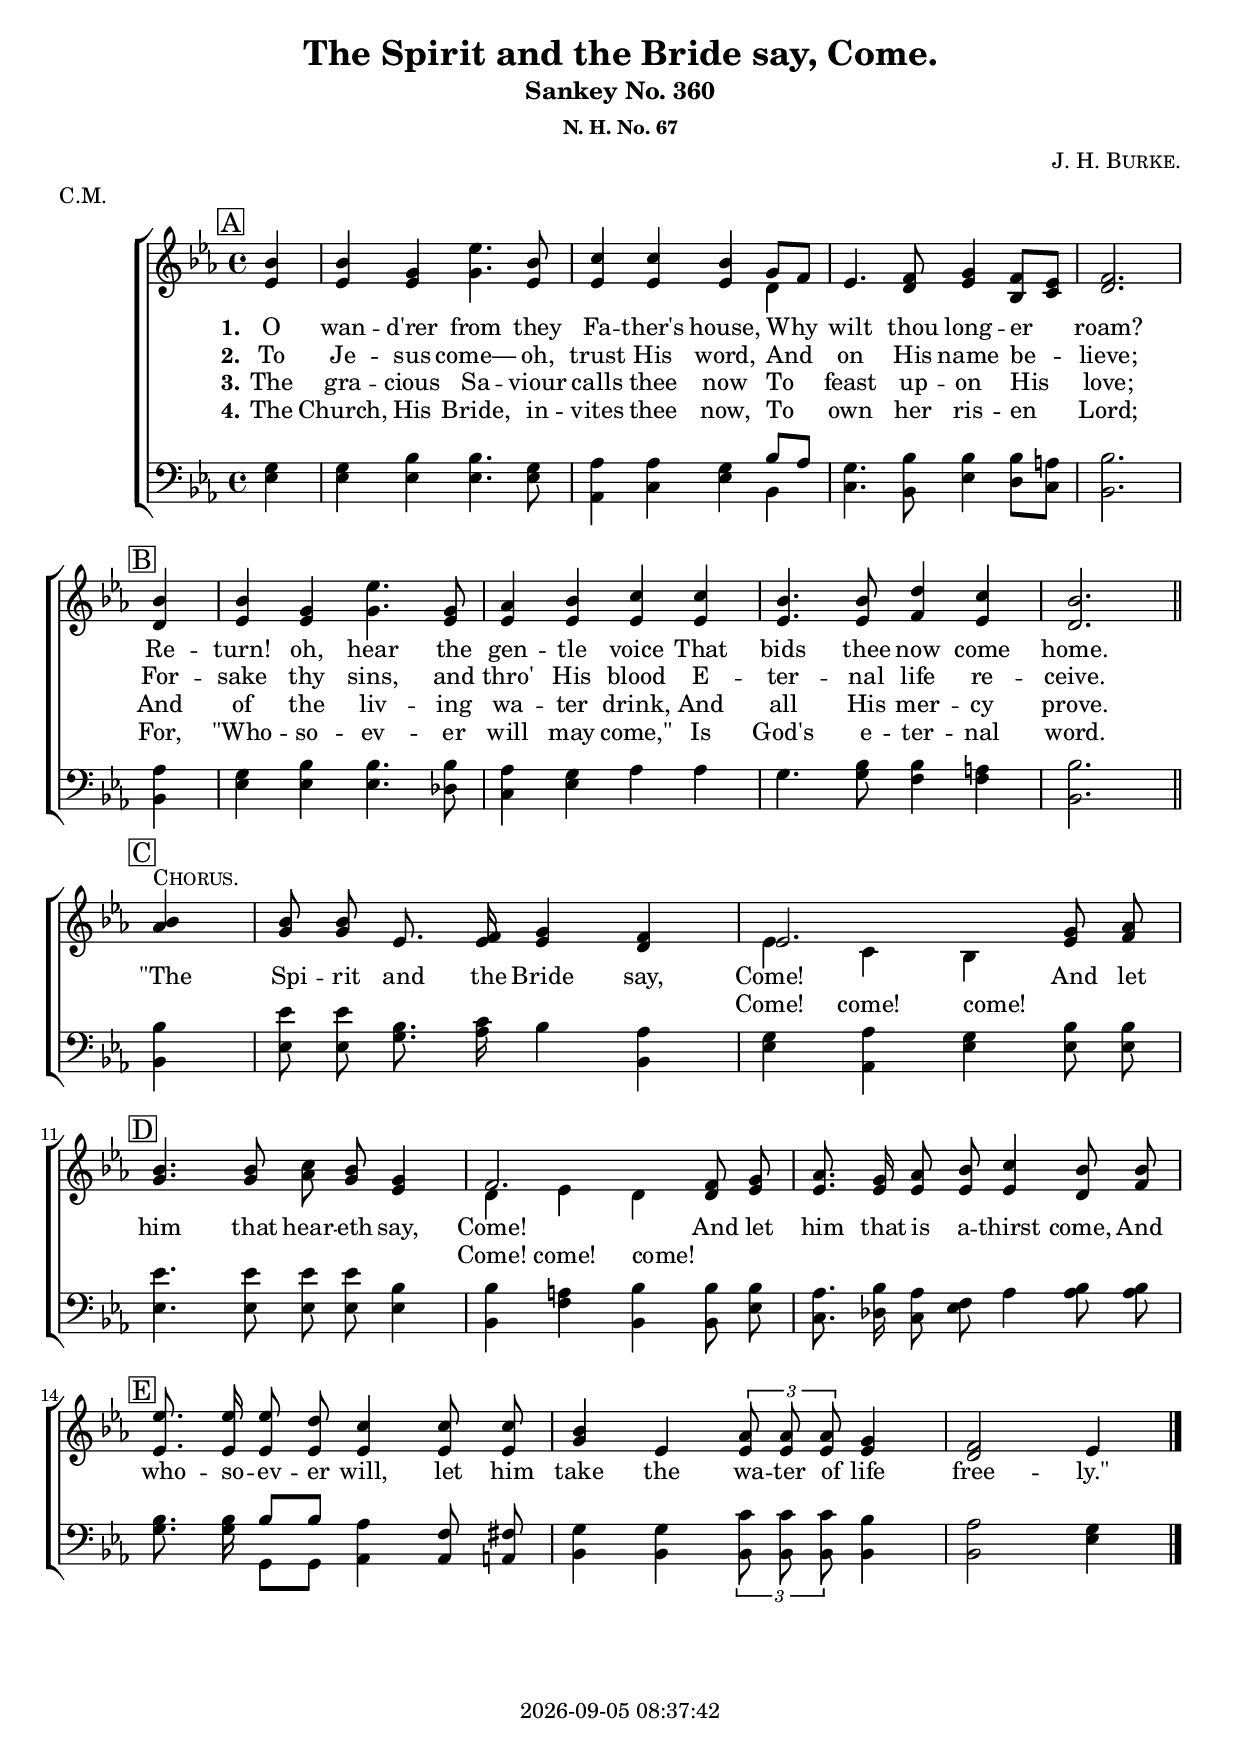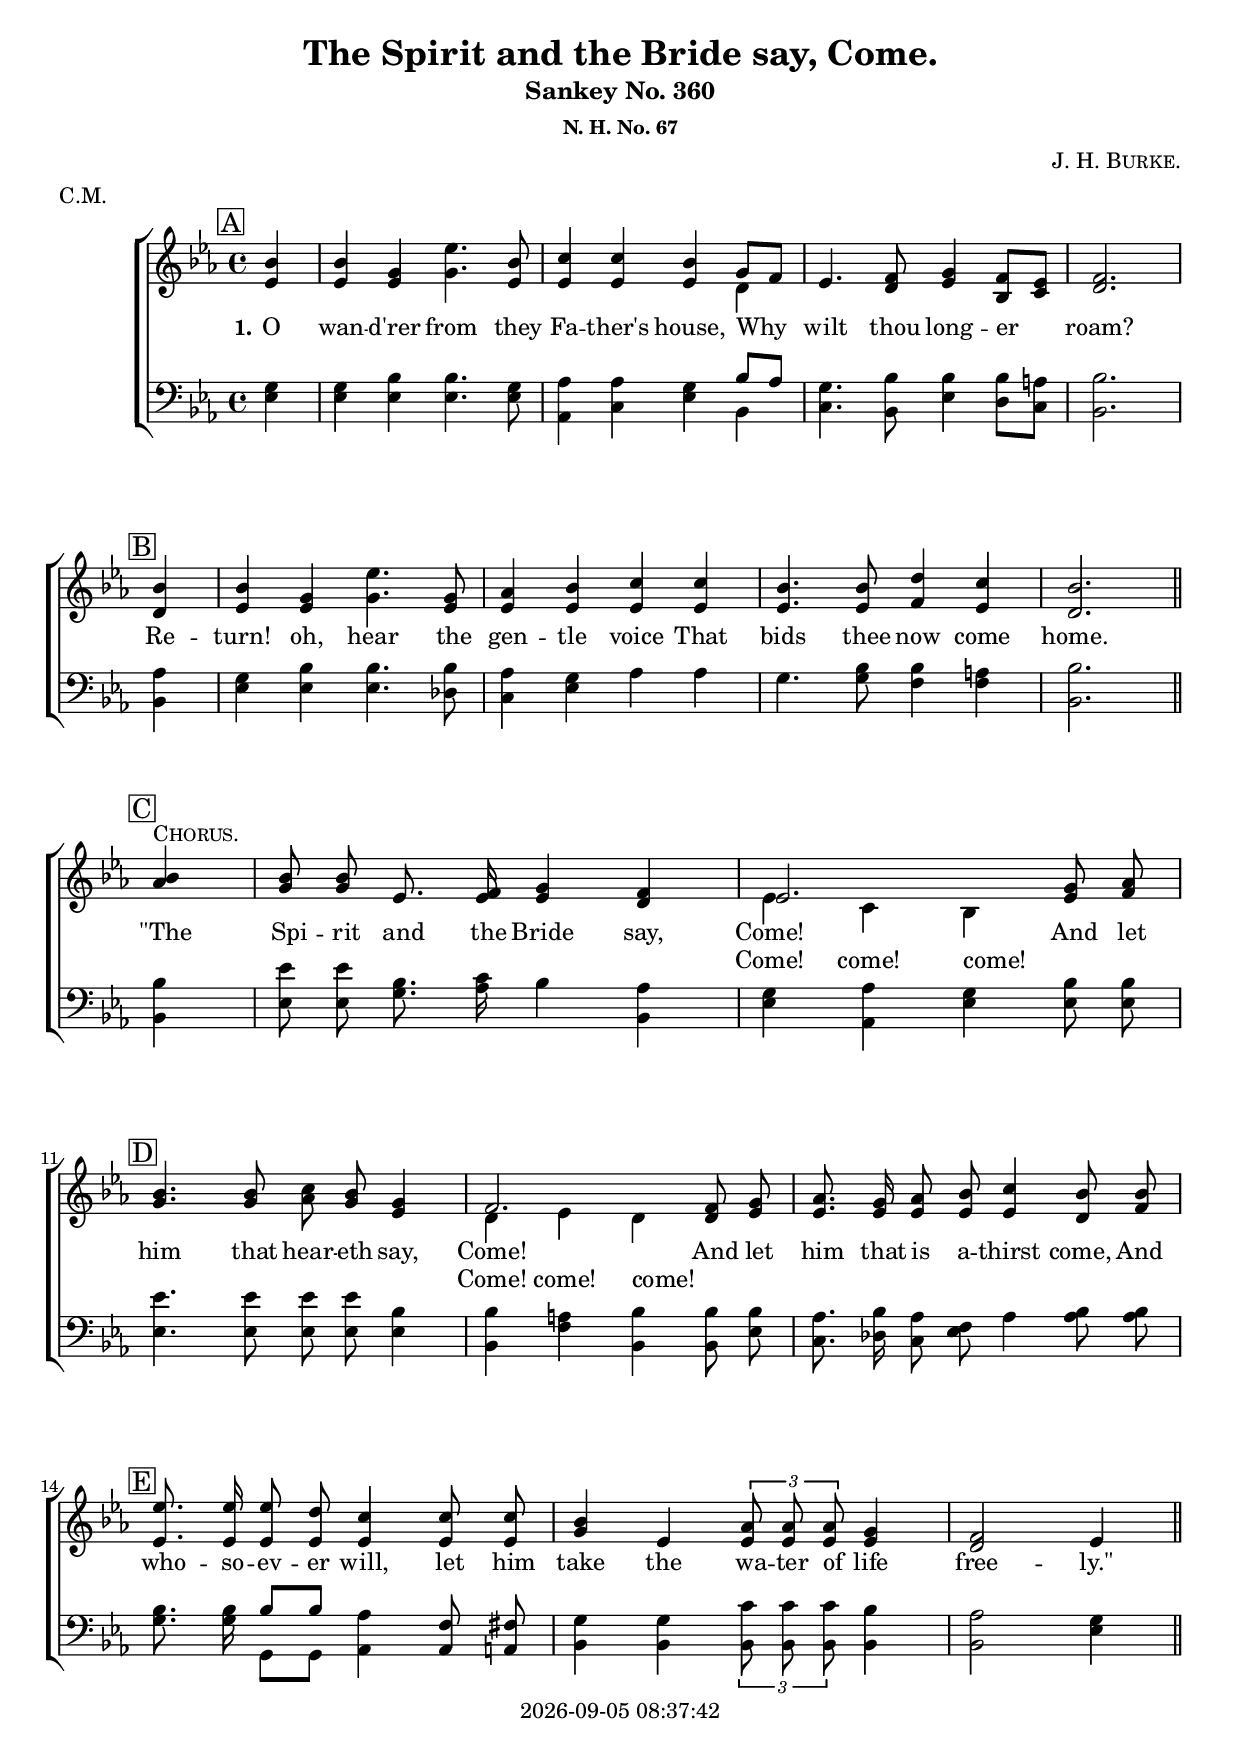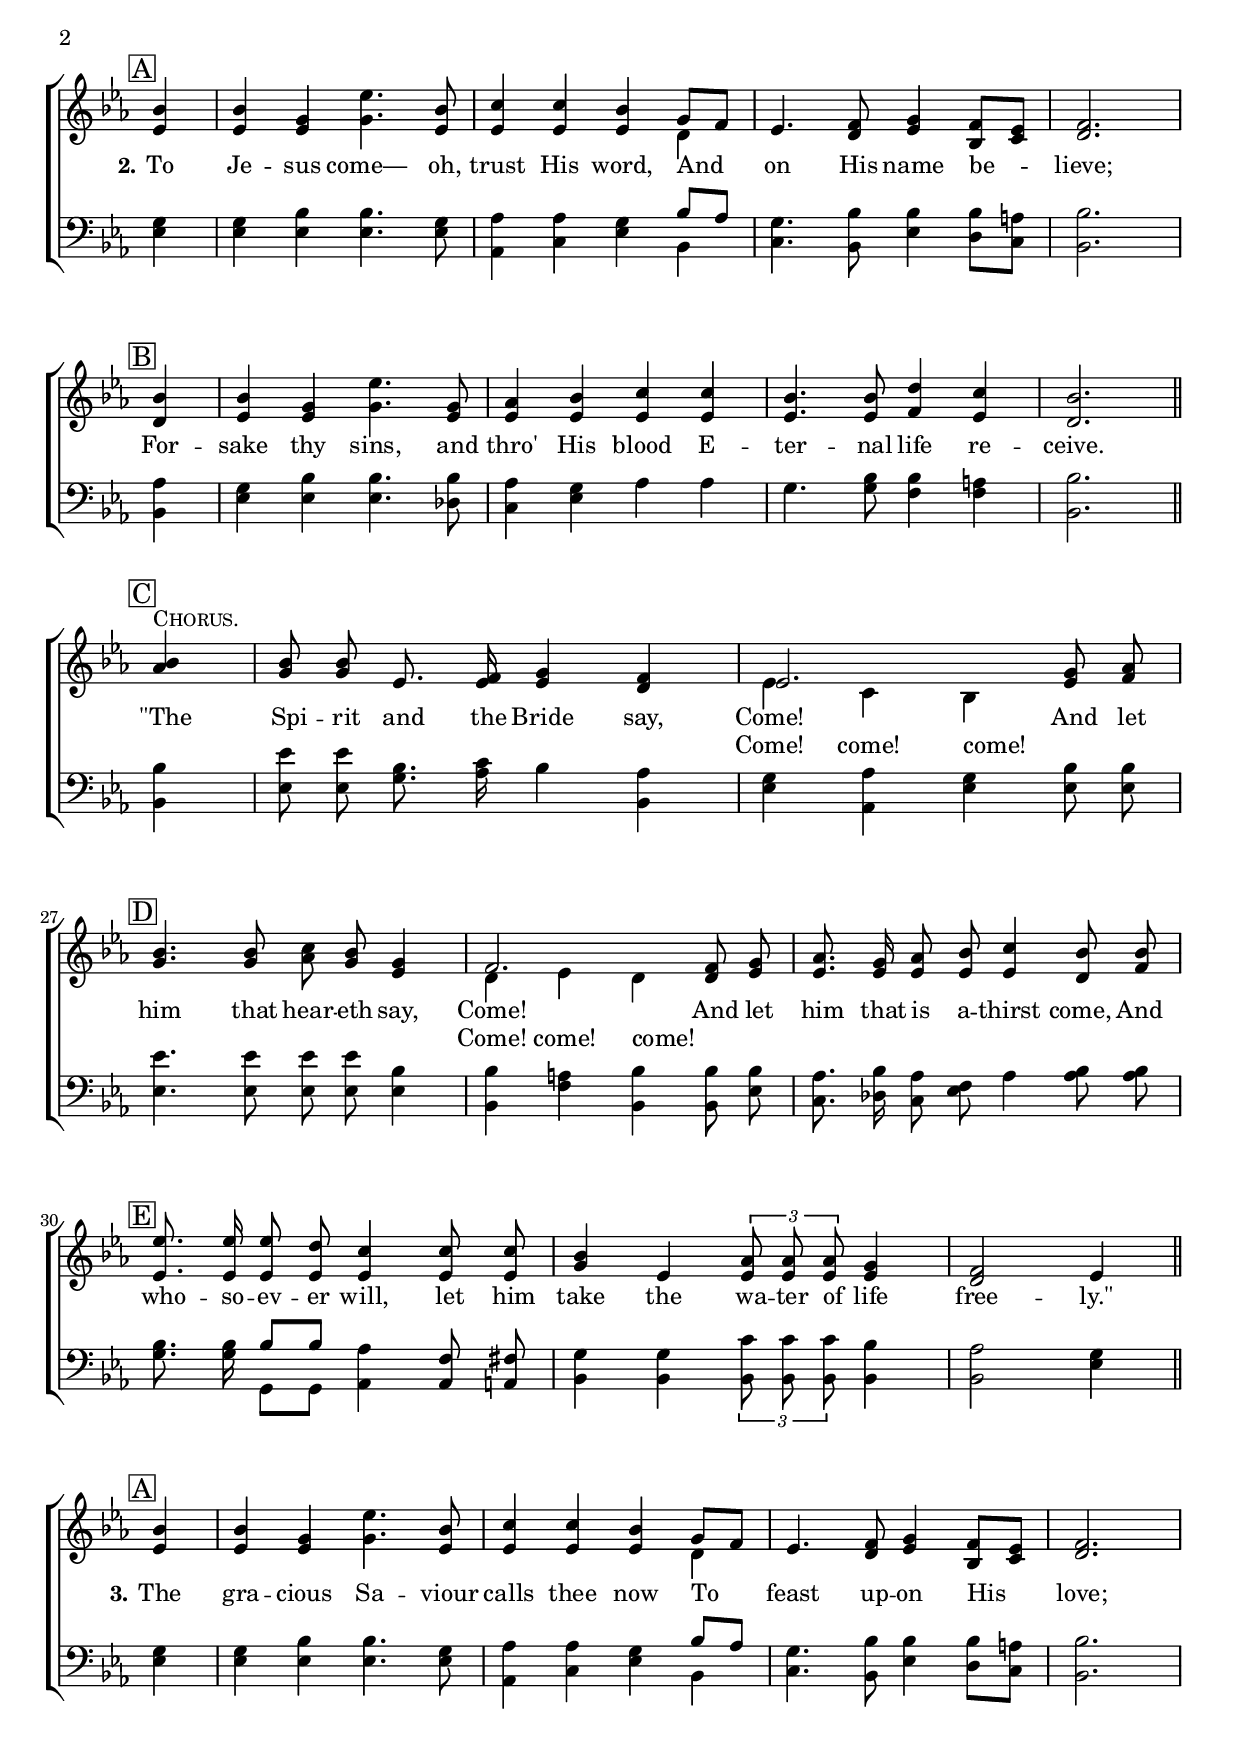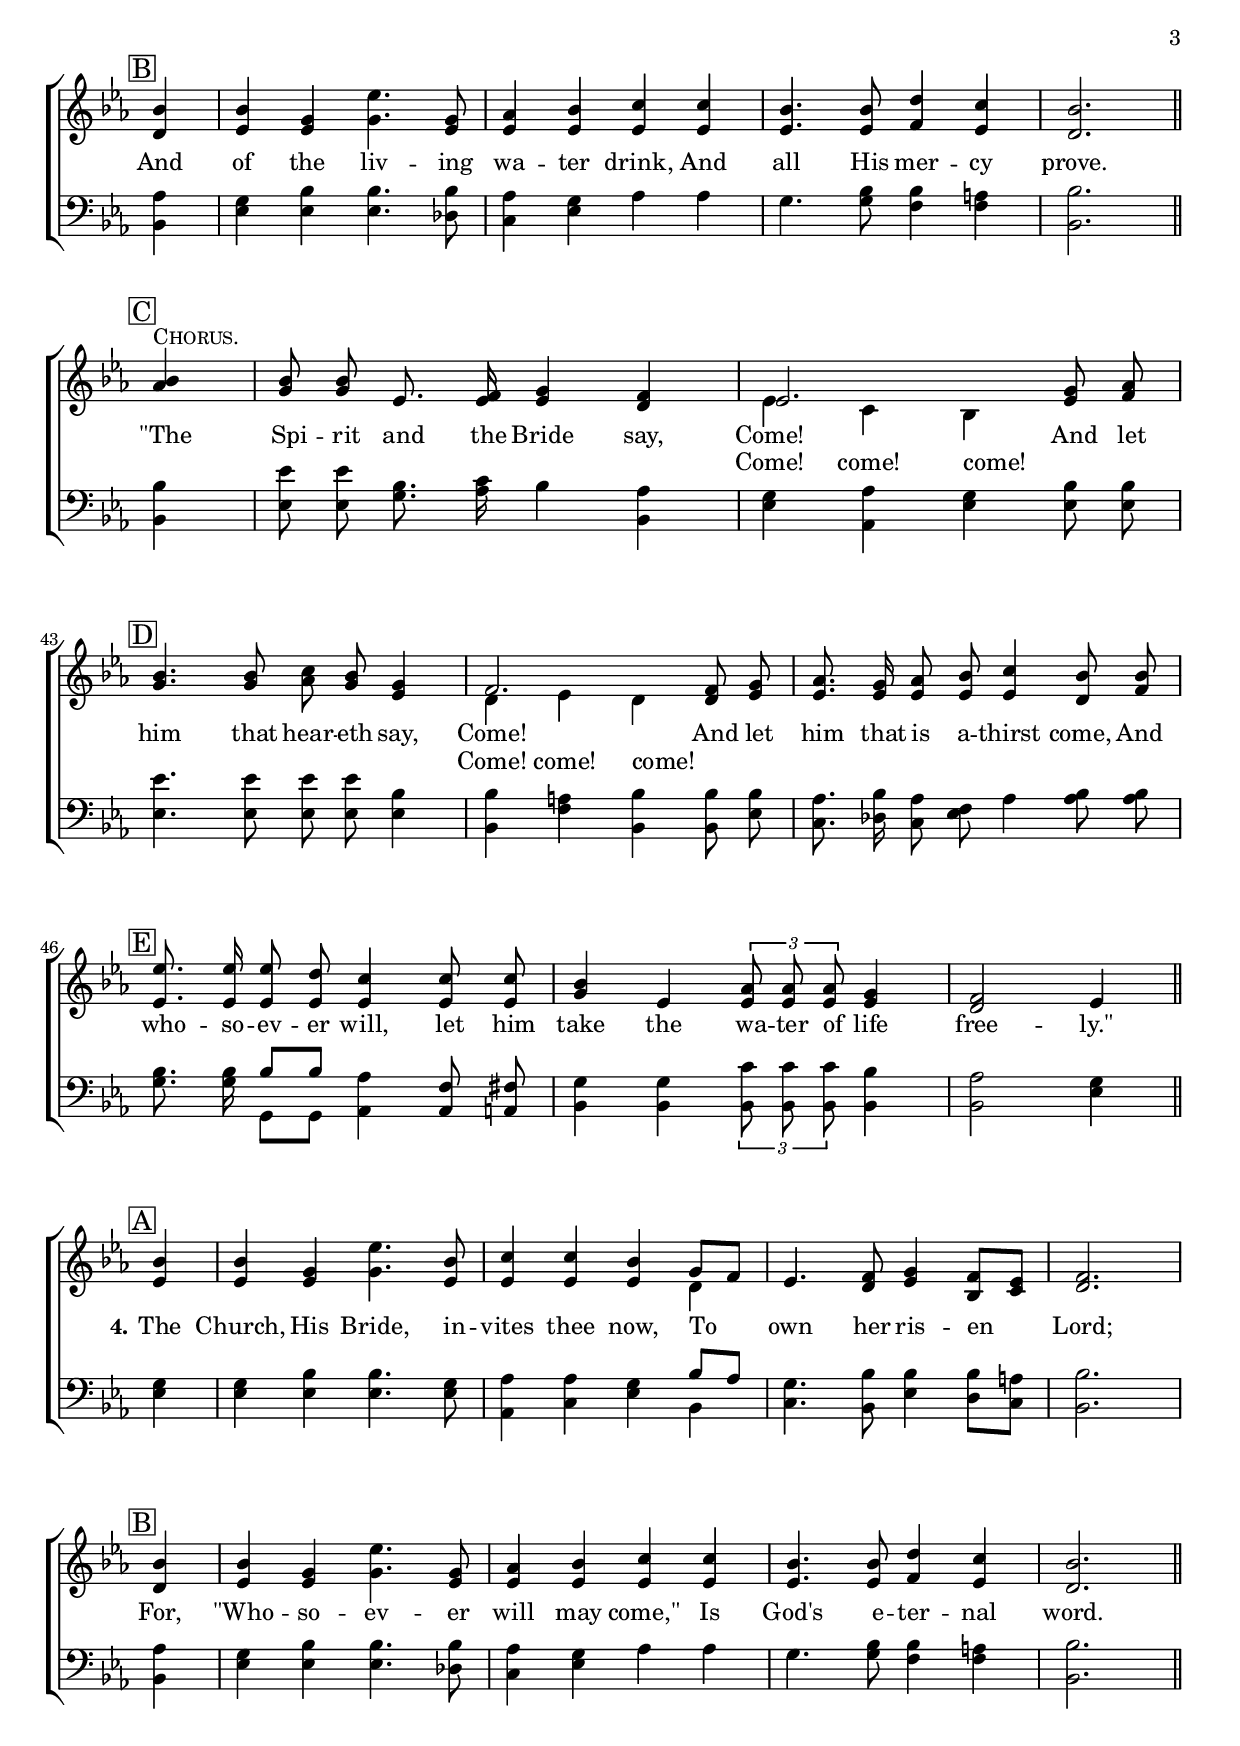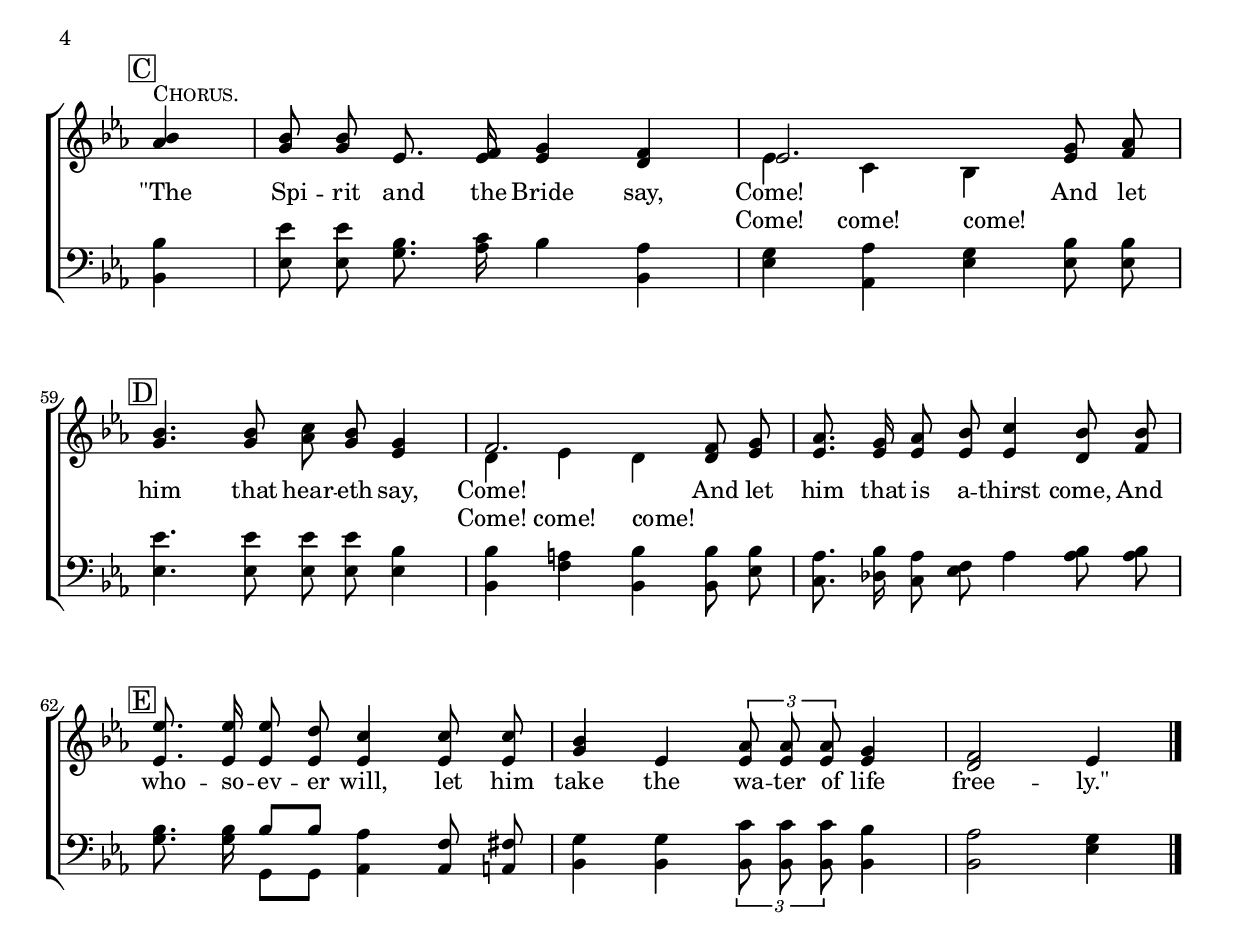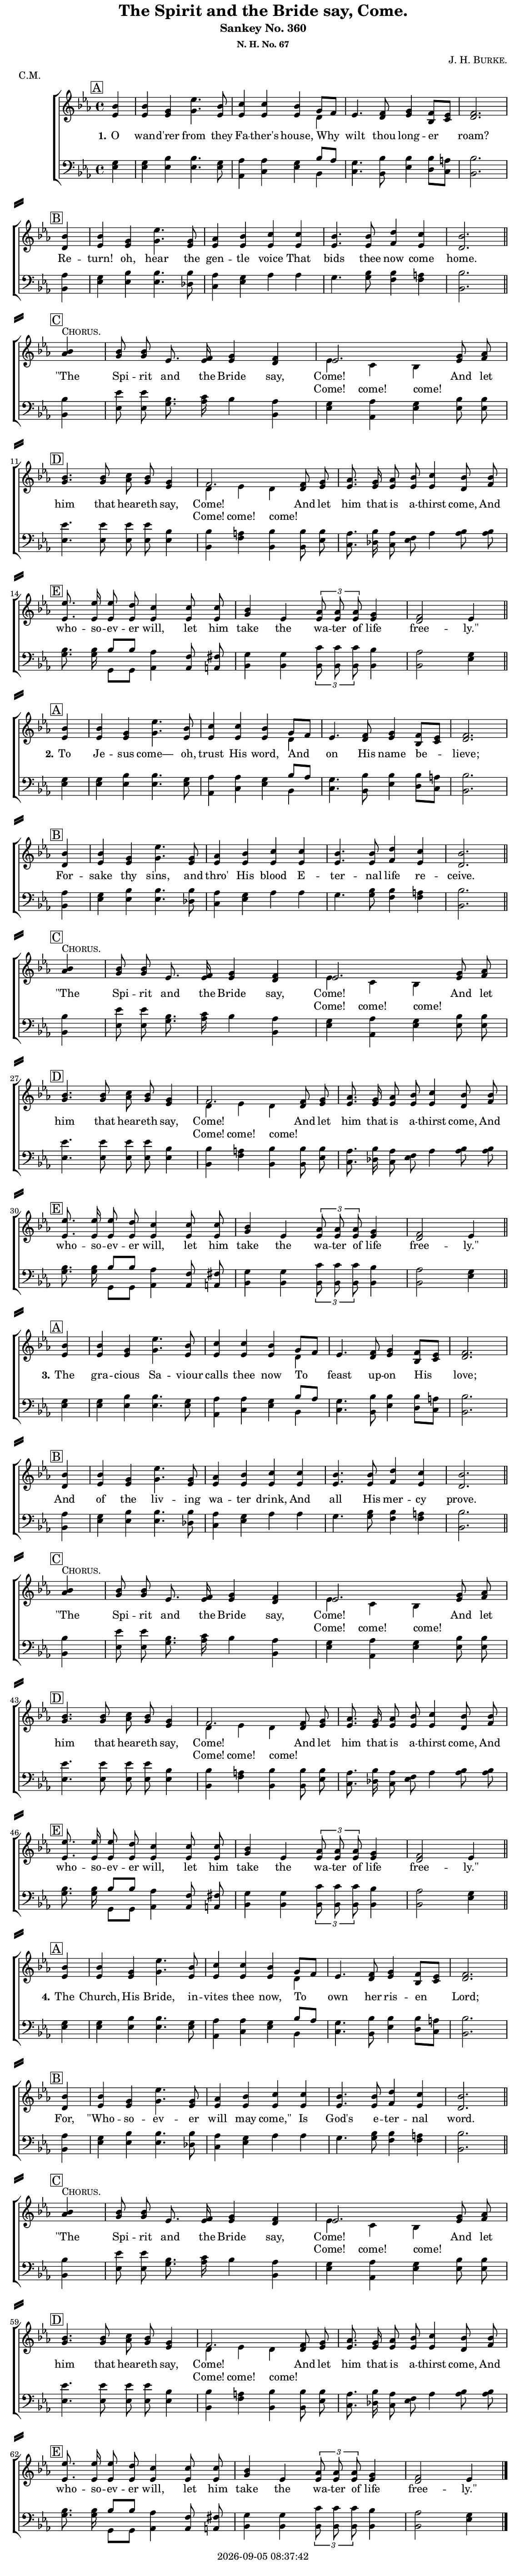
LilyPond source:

\version "2.22.1"

\include "articulate.ly"

today = #(strftime "%Y-%m-%d %H:%M:%S" (localtime (current-time)))

\header {
% centered at top
%  dedication  = "dedication"
  title       = "The Spirit and the Bride say, Come."
  subtitle    = "Sankey No. 360"
  subsubtitle = "N. H. No. 67"
%  instrument  = "instrument"
  
% arrangement of following lines:
%
%  poet    composer
%  meter   arranger
%  piece       opus

  composer    = \markup\smallCaps "J. H. Burke."
%  arranger    = "arranger"
%  opus        = "opus"

%  poet        = \markup\smallCaps ""
  meter       = \markup\smallCaps "C.M."
%  piece       = \markup\smallCaps "piece"

% centered at bottom
% tagline     = "tagline" % default lilypond version
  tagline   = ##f
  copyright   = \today
}

#(set-global-staff-size 19)

global = {
  \key ees \major
  \time 4/4
  \partial 4
}

RehearsalTrack = {
% \set Score.currentBarNumber = #5
  \mark \markup { \box "A" } s4 s1*3 s2.
  \mark \markup { \box "B" } s4 s1*3 s2.
  \mark \markup { \box "C" } s4 s1*2
  \mark \markup { \box "D" }    s1*3
  \mark \markup { \box "E" }    s1*2 s2.
}

TempoTrack = {
  \set Score.tempoHideNote = ##t
  \tempo 4=120
}

nl = { \bar "||" \break }

soprano = \relative {
  \autoBeamOff
  bes'4
  bes4 g ees'4. bes8
  c4 4 bes g8[f]
  ees4. f8 g4 f8[ees]
  f2. \bar "|" \break bes4
  bes4 g ees'4. g,8 % B
  aes4 bes c c
  bes4. 8 d4 c
  bes2. \bar "||" \break bes4^\markup\smallCaps Chorus.
  bes8 8 ees,8. f16 g4 f % C
  ees2. g8 aes \break
  bes4. 8 c bes g4 % D
  f2. 8 g
  aes8. g16 aes8 bes c4 bes8 8 \break
  ees8. 16 8 d c4 8 8 % E
  bes4 ees, \tuplet 3/2 {aes8 8 8} g4
  f2 ees4
}

alto = \relative {
  \autoBeamOff
  ees'4
  ees4 4 g4. ees8
  ees4 4 4 d
  ees4. d8 ees4 bes8[c]
  d2. 4
  ees4 4 g4. ees8 % B
  ees4 4 4 4
  ees4. 8 f4 ees
  d2. aes'4
  g8 8 ees8. 16 4 d % C
  ees4 c bes ees8 f
  g4. 8 aes g ees4 % D
  d4 ees d d8 ees
  ees8. 16 8 8 4 d8 f
  ees8. 16 8 8 4 8 8 % E
  g4 ees \tuplet 3/2 {ees8 8 8} 4
  d2 ees4
}

tenor = \relative {
  \autoBeamOff
  g4
  g4 bes4 4. g8
  aes4 4 g bes8[aes]
  g4. bes8 4 8[a]
  bes2. aes4
  g4 bes4 4. 8 % B
  aes4 g aes aes
  g4. bes8 4 a
  bes2. 4
  ees8 8 bes8. c16 bes4 aes % C
  g4 aes g bes8 8
  ees4. 8 8 8 bes4 % D
  bes4 a bes4 8 8
  aes8. bes16 aes8 f aes4 bes8 8
  bes8. 16 8 8 aes4 f8 fis % E
  g4 4 \tuplet 3/2 {c8 8 8} bes4
  aes2 g4
}

bass = \relative {
  \autoBeamOff
  ees4
  ees4 4 4. 8
  aes,4 c ees bes
  c4. bes8 ees4 d8[c]
  bes2. 4
  ees4 4 4. des8 % B
  c4 ees aes aes
  g4. 8 f4 4
  bes,2. 4
  ees8 8 g8. aes16 bes4 bes, % C
  ees4 aes, ees'4 8 8
  ees4. 8 8 8 4 % D
  bes4 f' bes,4 8 ees
  c8. des16 c8 ees aes4 8 8
  g8. 16 g,8 8 aes4 8 a % E
  bes4 4 \tuplet 3/2 {bes8 8 8} 4
  bes2 ees4
}

nom  = {   \set ignoreMelismata = ##t }
yesm = { \unset ignoreMelismata       }

chorus = \lyricmode {
  "\"The" Spi -- rit and the Bride say, Come!
  And let him that hear -- eth say, Come!
  And let him that is a -- thirst come,
  And who -- so -- ev -- er will,
  let him take the wa -- ter of life free -- "ly.\""
}

chorusAlt = \lyricmode {
  _ _ _ _ _ _ _ _ _ _
  _ _ _ _ _ _ _ _ _ _
  _ _ _ _ _ _ _ _ _ _
  _ _ _ _ _
  Come! come! come!
  _ _ _ _ _ _ _
  Come! come! come!
  _ _ _ _ _ _ _ _ _ _
  _ _ _ _ _ _ _ _ _ _
  _ _ _ _  
}

verses = 4

wordsOne = \lyricmode {
  \set stanza = "1."
  O wan -- d'rer from they Fa -- ther's house,
  Why wilt thou long -- er roam?
  Re -- turn! oh, hear the gen -- tle voice
  That bids thee now come home.
}
  
wordsTwo = \lyricmode {
  \set stanza = "2."
  To Je -- sus come— oh, trust His word,
  And on His name be -- lieve;
  For -- sake thy sins, and thro' His blood
  E -- ter -- nal life re -- ceive.
}
  
wordsThree = \lyricmode {
  \set stanza = "3."
  The gra -- cious Sa -- viour calls thee now
  To feast up -- on His love;
  And of the liv -- ing wa -- ter drink,
  And all His mer -- cy prove.
}
  
wordsFour = \lyricmode {
  \set stanza = "4."
  The Church, His Bride, in -- vites thee now,
  To own her ris -- en Lord;
  For, "\"Who" -- so -- ev -- er will may "come,\""
  Is God's e -- ter -- nal word.
}
  
wordsMidi = \lyricmode {
  \set stanza = "1."
  "O " wan "d'rer " "from " "they " Fa "ther's " "house, "
  "\nWhy " "wilt " "thou " long "er " "roam? "
  "\nRe" "turn! " "oh, " "hear " "the " gen "tle " "voice "
  "\nThat " "bids " "thee " "now " "come " "home. "
  "\n\"The " Spi "rit " "and " "the " "Bride " "say, " "Come! " "come! " "come! "
  "\nAnd " "let " "him " "that " hear "eth " "say, " "Come! " "come! " "come! "
  "\nAnd " "let " "him " "that " "is " a "thirst " "come, "
  "\nAnd " who so ev "er " "will, "
  "\nlet " "him " "take " "the " wa "ter " "of " "life " free "ly.\" "

  \set stanza = "2."
  "\nTo " Je "sus " "come— " "oh, " "trust " "His " "word, "
  "\nAnd " "on " "His " "name " be "lieve; "
  "\nFor" "sake " "thy " "sins, " "and " "thro' " "His " "blood "
  "\nE" ter "nal " "life " re "ceive. "
  "\n\"The " Spi "rit " "and " "the " "Bride " "say, " "Come! " "come! " "come! "
  "\nAnd " "let " "him " "that " hear "eth " "say, " "Come! " "come! " "come! "
  "\nAnd " "let " "him " "that " "is " a "thirst " "come, "
  "\nAnd " who so ev "er " "will, "
  "\nlet " "him " "take " "the " wa "ter " "of " "life " free "ly.\" "

  \set stanza = "3."
  "\nThe " gra "cious " Sa "viour " "calls " "thee " "now "
  "\nTo " "feast " up "on " "His " "love; "
  "\nAnd " "of " "the " liv "ing " wa "ter " "drink, "
  "\nAnd " "all " "His " mer "cy " "prove. "
  "\n\"The " Spi "rit " "and " "the " "Bride " "say, " "Come! " "come! " "come! "
  "\nAnd " "let " "him " "that " hear "eth " "say, " "Come! " "come! " "come! "
  "\nAnd " "let " "him " "that " "is " a "thirst " "come, "
  "\nAnd " who so ev "er " "will, "
  "\nlet " "him " "take " "the " wa "ter " "of " "life " free "ly.\" "

  \set stanza = "4."
  "\nThe " "Church, " "His " "Bride, " in "vites " "thee " "now, "
  "\nTo " "own " "her " ris "en " "Lord; "
  "\nFor, " "\"Who" so ev "er " "will " "may " "come,\" "
  "\nIs " "God's " e ter "nal " "word. "
  "\n\"The " Spi "rit " "and " "the " "Bride " "say, " "Come! " "come! " "come! "
  "\nAnd " "let " "him " "that " hear "eth " "say, " "Come! " "come! " "come! "
  "\nAnd " "let " "him " "that " "is " a "thirst " "come, "
  "\nAnd " who so ev "er " "will, "
  "\nlet " "him " "take " "the " wa "ter " "of " "life " free "ly.\" "
}

wordsMidiSop = \lyricmode {
  \set stanza = "1."
  "O " wan "d'rer " "from " "they " Fa "ther's " "house, "
  "\nWhy " "wilt " "thou " long "er " "roam? "
  "\nRe" "turn! " "oh, " "hear " "the " gen "tle " "voice "
  "\nThat " "bids " "thee " "now " "come " "home. "
  "\n\"The " Spi "rit " "and " "the " "Bride " "say, " "Come! "
  "\nAnd " "let " "him " "that " hear "eth " "say, " "Come! "
  "\nAnd " "let " "him " "that " "is " a "thirst " "come, "
  "\nAnd " who so ev "er " "will, "
  "\nlet " "him " "take " "the " wa "ter " "of " "life " free "ly.\" "

  \set stanza = "2."
  "\nTo " Je "sus " "come— " "oh, " "trust " "His " "word, "
  "\nAnd " "on " "His " "name " be "lieve; "
  "\nFor" "sake " "thy " "sins, " "and " "thro' " "His " "blood "
  "\nE" ter "nal " "life " re "ceive. "
  "\n\"The " Spi "rit " "and " "the " "Bride " "say, " "Come! "
  "\nAnd " "let " "him " "that " hear "eth " "say, " "Come! "
  "\nAnd " "let " "him " "that " "is " a "thirst " "come, "
  "\nAnd " who so ev "er " "will, "
  "\nlet " "him " "take " "the " wa "ter " "of " "life " free "ly.\" "

  \set stanza = "3."
  "\nThe " gra "cious " Sa "viour " "calls " "thee " "now "
  "\nTo " "feast " up "on " "His " "love; "
  "\nAnd " "of " "the " liv "ing " wa "ter " "drink, "
  "\nAnd " "all " "His " mer "cy " "prove. "
  "\n\"The " Spi "rit " "and " "the " "Bride " "say, " "Come! "
  "\nAnd " "let " "him " "that " hear "eth " "say, " "Come! "
  "\nAnd " "let " "him " "that " "is " a "thirst " "come, "
  "\nAnd " who so ev "er " "will, "
  "\nlet " "him " "take " "the " wa "ter " "of " "life " free "ly.\" "

  \set stanza = "4."
  "\nThe " "Church, " "His " "Bride, " in "vites " "thee " "now, "
  "\nTo " "own " "her " ris "en " "Lord; "
  "\nFor, " "\"Who" so ev "er " "will " "may " "come,\" "
  "\nIs " "God's " e ter "nal " "word. "
  "\n\"The " Spi "rit " "and " "the " "Bride " "say, " "Come! "
  "\nAnd " "let " "him " "that " hear "eth " "say, " "Come! "
  "\nAnd " "let " "him " "that " "is " a "thirst " "come, "
  "\nAnd " who so ev "er " "will, "
  "\nlet " "him " "take " "the " wa "ter " "of " "life " free "ly.\" "
}

\book {
  \bookOutputSuffix "midi-sop"
  \score {
%    \articulate
        \new ChoirStaff <<
                                % Soprano staff
          \new Staff = soprano
          <<
            \new Voice { \repeat unfold \verses \TempoTrack     }
            \new Voice { \global \repeat unfold \verses \soprano \bar "|." }
            \addlyrics \wordsMidiSop
          >>
                                % Alto staff
          \new Staff = alto
          <<
            \new Voice { \global \repeat unfold \verses { \alto \nl } \bar "|." }
          >>
                                % Tenor staff
          \new Staff = tenor
          <<
            \clef "treble_8"
            \new Voice { \global \repeat unfold \verses \tenor }
          >>
                                % Bass staff
          \new Staff = bass
          <<
            \clef "bass"
            \new Voice { \global \repeat unfold \verses \bass }
          >>
        >>
    \midi {}
  }
}

\book {
  \bookOutputSuffix "midi"
  \score {
%    \articulate
        \new ChoirStaff <<
                                % Soprano staff
          \new Staff = soprano
          <<
            \new Voice { \repeat unfold \verses \TempoTrack     }
            \new Voice { \global \repeat unfold \verses \soprano \bar "|." }
          >>
                                % Alto staff
          \new Staff = alto
          <<
            \new Voice { \global \repeat unfold \verses { \alto \nl } \bar "|." }
            \addlyrics \wordsMidi
          >>
                                % Tenor staff
          \new Staff = tenor
          <<
            \clef "treble_8"
            \new Voice { \global \repeat unfold \verses \tenor }
          >>
                                % Bass staff
          \new Staff = bass
          <<
            \clef "bass"
            \new Voice { \global \repeat unfold \verses \bass }
          >>
        >>
    \midi {}
  }
}

\book {
  \bookOutputSuffix "repeat"
  \score {
        \new ChoirStaff <<
                                  % Joint soprano/alto staff
          \new Staff \with { printPartCombineTexts = ##f }
          <<
            \new Voice \RehearsalTrack
            \new Voice \TempoTrack
            \new NullVoice = "aligner" \soprano
            \new NullVoice = "alignerA" \alto
            \new Voice = "women" \partCombine { \global \soprano \bar "|." } { \global \alto }
            \new Lyrics \lyricsto "aligner" { \wordsOne \chorus }
            \new Lyrics \lyricsto "aligner"   \wordsTwo
            \new Lyrics \lyricsto "aligner"   \wordsThree
            \new Lyrics \lyricsto "aligner"   \wordsFour
            \new Lyrics \lyricsto "alignerA"  \chorusAlt
          >>
                                  % Joint tenor/bass staff
          \new Staff \with { printPartCombineTexts = ##f }
          <<
            \clef "bass"
            \new Voice = "men" \partCombine { \global \tenor } { \global \bass }
          >>
        >>
    \layout {
      indent = 1.5\cm
      \pointAndClickOff
      \context {
        \Staff \RemoveAllEmptyStaves
      }
    }
  }
}

\book {
  \bookOutputSuffix "single"
  \score {
        \new ChoirStaff <<
                                  % Joint soprano/alto staff
          \new Staff \with { printPartCombineTexts = ##f }
          <<
            \new Voice { \repeat unfold \verses \RehearsalTrack }
            \new Voice { \repeat unfold \verses \TempoTrack }
            \new NullVoice = "aligner" { \repeat unfold \verses \soprano }
            \new NullVoice = "alignerA" { \repeat unfold \verses \alto }
            \new Voice = "women" \partCombine { \global \repeat unfold \verses \soprano \bar "|." }
                                               { \global \repeat unfold \verses { \alto \nl } \bar "|." }
            \new Lyrics \lyricsto "aligner" { \wordsOne   \chorus
                                              \wordsTwo   \chorus
                                              \wordsThree \chorus
                                              \wordsFour  \chorus
                                            }
            \new Lyrics \lyricsto alignerA {\repeat unfold \verses \chorusAlt}
          >>
                                  % Joint tenor/bass staff
          \new Staff \with { printPartCombineTexts = ##f }
          <<
            \clef "bass"
            \new Voice = "men" \partCombine { \global \repeat unfold \verses \tenor }
                                            { \global \repeat unfold \verses \bass }
          >>
        >>
    \layout {
      indent = 1.5\cm
      \pointAndClickOff
      \context {
        \Staff \RemoveAllEmptyStaves
      }
    }
  }
}

\book {
  \bookOutputSuffix "singlepage"
  \paper {
    top-margin = 0
    left-margin = 7
    right-margin = 1
    paper-width = 190\mm
    page-breaking = #ly:one-page-breaking
    system-system-spacing.basic-distance = #15
    system-separator-markup = \slashSeparator
  }
  \score {
        \new ChoirStaff <<
                                  % Joint soprano/alto staff
          \new Staff \with { printPartCombineTexts = ##f }
          <<
            \new Voice { \repeat unfold \verses \RehearsalTrack }
            \new Voice { \repeat unfold \verses \TempoTrack }
            \new NullVoice = "aligner" { \repeat unfold \verses \soprano }
            \new NullVoice = "alignerA" { \repeat unfold \verses \alto }
            \new Voice = "women" \partCombine { \global \repeat unfold \verses \soprano \bar "|." }
                                               { \global \repeat unfold \verses { \alto \nl } \bar "|." }
            \new Lyrics \lyricsto "aligner" { \wordsOne   \chorus
                                              \wordsTwo   \chorus
                                              \wordsThree \chorus
                                              \wordsFour  \chorus
                                            }
            \new Lyrics \lyricsto alignerA {\repeat unfold 4 \chorusAlt}
          >>
                                  % Joint tenor/bass staff
          \new Staff \with { printPartCombineTexts = ##f }
          <<
            \clef "bass"
            \new Voice = "men" \partCombine { \global \repeat unfold \verses \tenor }
                                            { \global \repeat unfold \verses \bass }
          >>
        >>
    \layout {
      indent = 1.5\cm
      \pointAndClickOff
      \context {
        \Staff \RemoveAllEmptyStaves
      }
    }
  }
}
